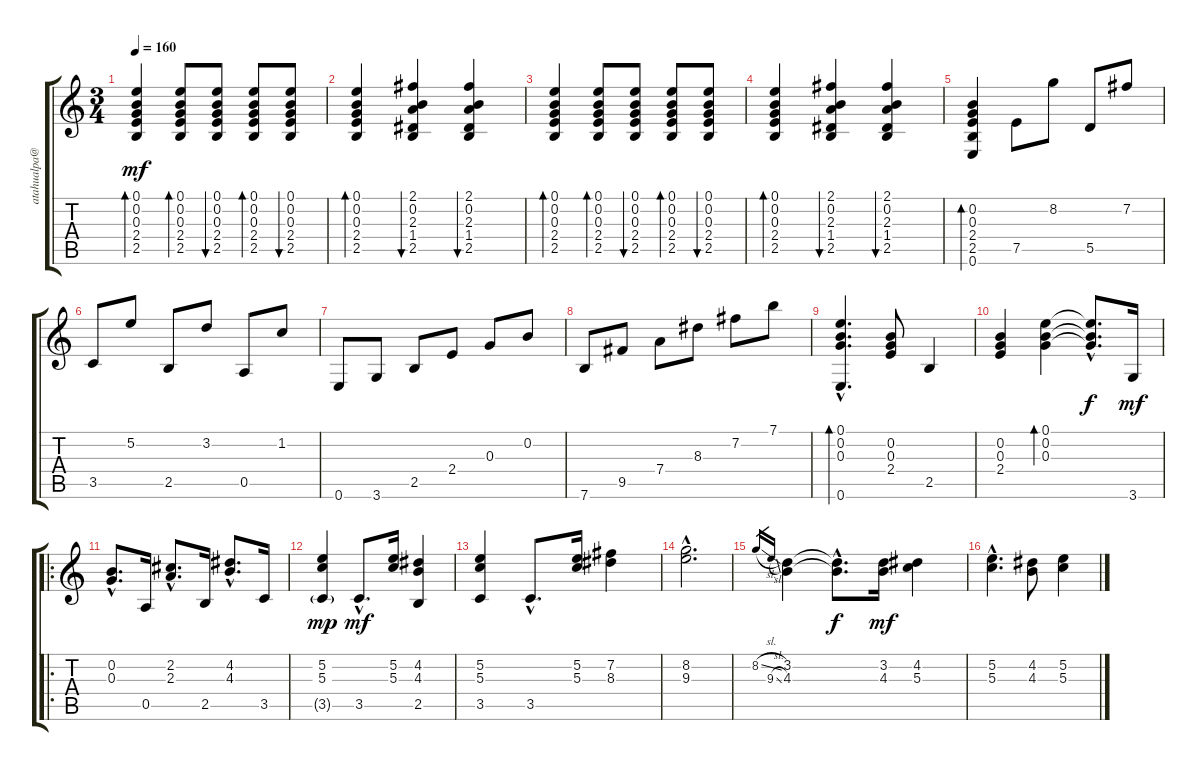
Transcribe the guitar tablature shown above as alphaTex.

\track ("" "atahualpa@") {instrument acousticguitarnylon}
\staff {score tabs}
\tuning (E4 B3 G3 D3 A2 E2) {hide}
\ts (3 4)
\tempo 160
\clef g2
\ks c
(0.1 0.2 0.3 2.4 2.5).4{bd 120 dy mf} (0.1 0.2 0.3 2.4 2.5).8{bd 120} (0.1 0.2 0.3 2.4 2.5).8{bu 120} (0.1 0.2 0.3 2.4 2.5).8{bd 120} (0.1 0.2 0.3 2.4 2.5).8{bu 120} |
(0.1 0.2 0.3 2.4 2.5).4{bd 120} (2.1 0.2 2.3 1.4 2.5).4{bu 120} (2.1 0.2 2.3 1.4 2.5).4{bu 120} |
(0.1 0.2 0.3 2.4 2.5).4{bd 120} (0.1 0.2 0.3 2.4 2.5).8{bd 120} (0.1 0.2 0.3 2.4 2.5).8{bu 120} (0.1 0.2 0.3 2.4 2.5).8{bd 120} (0.1 0.2 0.3 2.4 2.5).8{bu 120} |
(0.1 0.2 0.3 2.4 2.5).4{bd 120} (2.1 0.2 2.3 1.4 2.5).4{bu 120} (2.1 0.2 2.3 1.4 2.5).4{bu 120} |
(0.2 0.3 2.4 2.5 0.6).4{bd 120} 7.5.8 8.2.8 5.5.8 7.2.8 |
3.5.8 5.2.8 2.5.8 3.2.8 0.5.8 1.2.8 |
0.6.8 3.6.8 2.5.8 2.4.8 0.3.8 0.2.8 |
7.6.8 9.5.8 7.4.8 8.3.8 7.2.8 7.1.8 |
(0.1{hac} 0.2{hac} 0.3{hac} 0.6{hac}).4{d bd 120} (0.2 0.3 2.4).8 2.5.4 |
(0.2 0.3 2.4).4 (0.1 0.2 0.3).4{bd 120} (0.1{hac t} 0.2{hac t} 0.3{hac t}).8{d dy f} 3.6.16{dy mf} |
\ro
(0.2{hac} 0.3{hac}).8{d} 0.5.16 (2.2{hac} 2.3{hac}).8{d} 2.5.16 (4.2{hac} 4.3{hac}).8{d} 3.5.16 |
(5.2 5.3 3.5{g}).4{dy mp} 3.5{hac}.8{d dy mf} (5.2 5.3).16 (4.2 4.3 2.5).4 |
(5.2 5.3 3.5).4 3.5{hac}.8{d} (5.2 5.3).16 (7.2 8.3).4 |
(8.2{hac} 9.3{hac}).2{d} |
8.2{sl}.16{gr} 9.3{sl}.16{gr} (3.2 4.3).4 (3.2{hac t} 4.3{hac t}).8{d dy f} (3.2 4.3).16{dy mf} (4.2 5.3).4 |
(5.2{hac} 5.3).4{d} (4.2 4.3).8 (5.2 5.3).4
